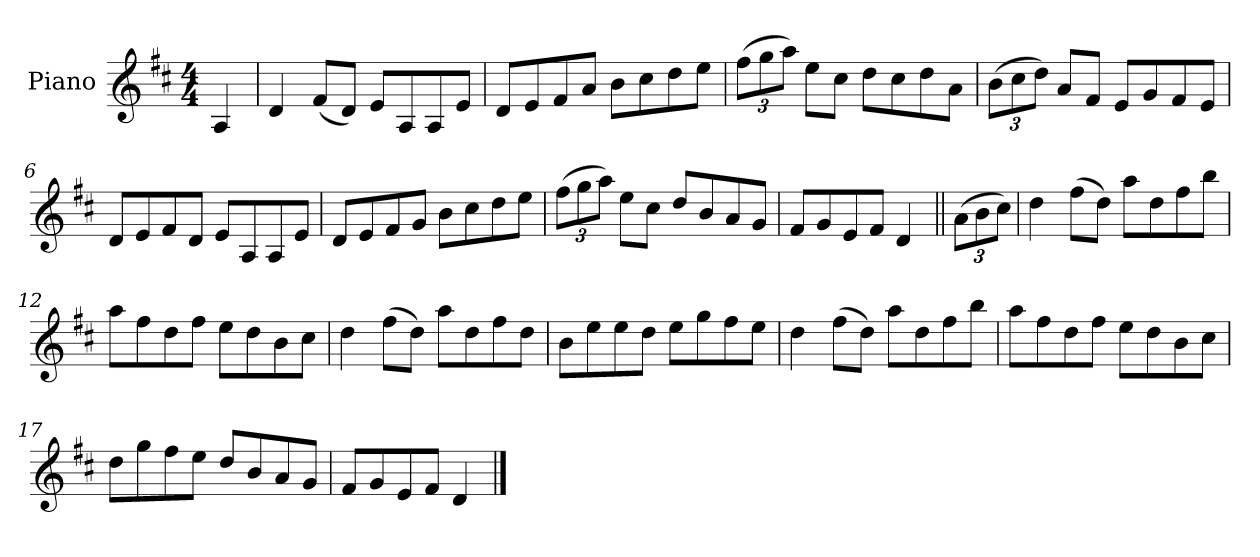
**kern
*part1
*staff1
*I"Piano
*I'Pno
*clefG2
*k[f#c#]
*D:
*M4/4
=1
4A/
=2
4d/
(8f#/L
8d/J)
8e/L
8A/
8A/
8e/J
=3
8d/L
8e/
8f#/
8a/J
8b\L
8cc#\
8dd\
8ee\J
=4
(12ff#\L
12gg\
12aa\J)
8ee\L
8cc#\J
8dd\L
8cc#\
8dd\
8a\J
!!LO:LB:g=z
=5
(12b\L
12cc#\
12dd\J)
8a/L
8f#/J
8e/L
8g/
8f#/
8e/J
=6
8d/L
8e/
8f#/
8d/J
8e/L
8A/
8A/
8e/J
=7
8d/L
8e/
8f#/
8g/J
8b\L
8cc#\
8dd\
8ee\J
=8
(12ff#\L
12gg\
12aa\J)
8ee\L
8cc#\J
8dd/L
8b/
8a/
8g/J
!!LO:LB:g=z
=9
8f#/L
8g/
8e/
8f#/J
4d/
=10||
(12a\L
12b\
12cc#\J)
=11
4dd\
(8ff#\L
8dd\J)
8aa\L
8dd\
8ff#\
8bb\J
=12
8aa\L
8ff#\
8dd\
8ff#\J
8ee\L
8dd\
8b\
8cc#\J
=13
4dd\
(8ff#\L
8dd\J)
8aa\L
8dd\
8ff#\
8dd\J
!!LO:LB:g=z
=14
8b\L
8ee\
8ee\
8dd\J
8ee\L
8gg\
8ff#\
8ee\J
=15
4dd\
(8ff#\L
8dd\J)
8aa\L
8dd\
8ff#\
8bb\J
=16
8aa\L
8ff#\
8dd\
8ff#\J
8ee\L
8dd\
8b\
8cc#\J
=17
8dd\L
8gg\
8ff#\
8ee\J
8dd/L
8b/
8a/
8g/J
=18
8f#/L
8g/
8e/
8f#/J
4d/
==
*-
